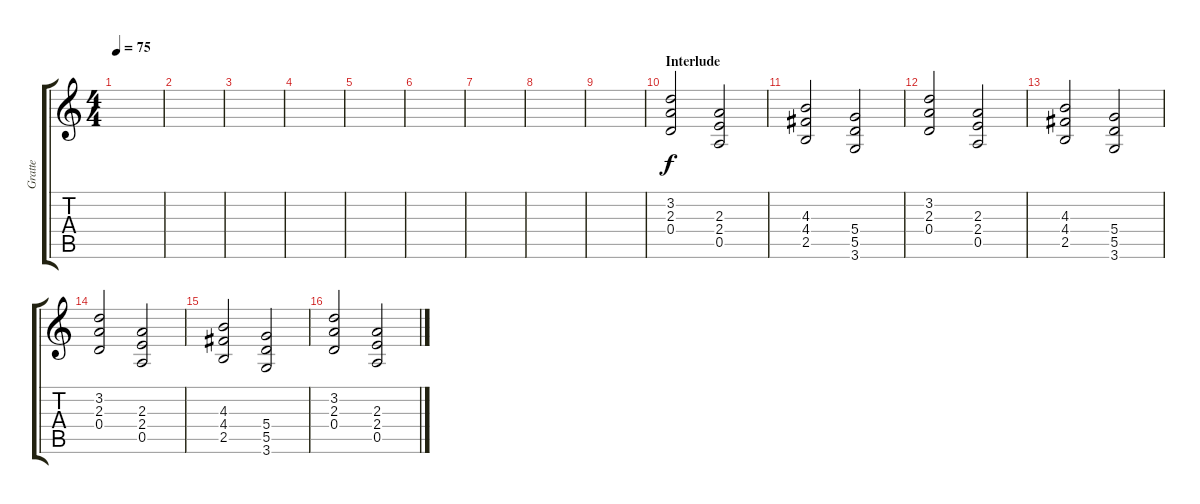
\track ("Gratte" "Gratte") {instrument overdrivenguitar}
\staff {score tabs}
\tuning (E4 B3 G3 D3 A2 E2) {hide}
\ts (4 4)
\tempo 75
\clef g2
\ks c
|
|
|
|
|
|
|
|
|
\section ("" "Interlude")
(3.2 2.3 0.4).2 (2.3 2.4 0.5).2 |
(4.3 4.4 2.5).2 (5.4 5.5 3.6).2 |
(3.2 2.3 0.4).2 (2.3 2.4 0.5).2 |
(4.3 4.4 2.5).2 (5.4 5.5 3.6).2 |
(3.2 2.3 0.4).2 (2.3 2.4 0.5).2 |
(4.3 4.4 2.5).2 (5.4 5.5 3.6).2 |
(3.2 2.3 0.4).2 (2.3 2.4 0.5).2
